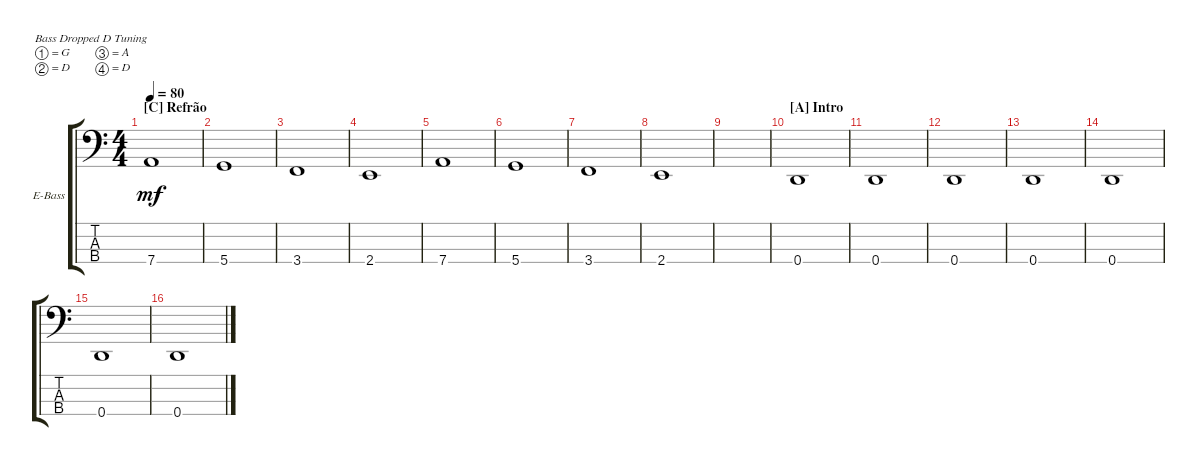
\defaultSystemsLayout 4
\bracketExtendMode groupsimilarinstruments
\firstSystemTrackNameOrientation horizontal
\otherSystemsTrackNameOrientation horizontal
\track ("Electric Bass" "E-Bass") {multiBarRest instrument electricbassfinger}
\staff {score tabs}
\tuning (G2 D2 A1 D1)
\ts (4 4)
\section ("C" "Refrão")
\tempo 80
\clef f4
\ks c
7.4.1{dy mf} |
5.4.1 |
3.4.1 |
2.4.1 |
7.4.1 |
5.4.1 |
3.4.1 |
2.4.1 |
|
\section ("A" "Intro")
0.4.1 |
0.4.1 |
0.4.1 |
0.4.1 |
0.4.1 |
0.4.1 |
0.4.1
